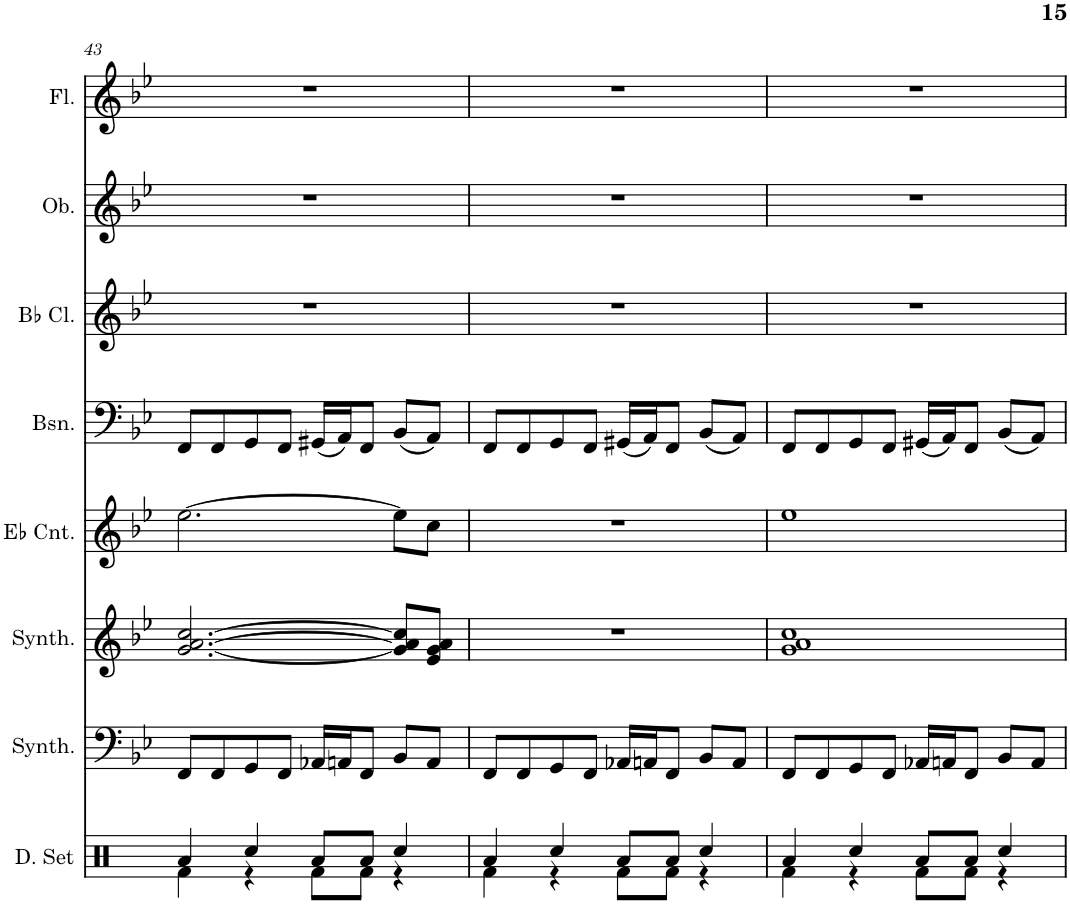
**kern	**kern	**kern	**kern	**kern	**kern	**kern	**kern
*part8	*part7	*part6	*part5	*part4	*part3	*part2	*part1
*staff8	*staff7	*staff6	*staff5	*staff4	*staff3	*staff2	*staff1
*I"Drumset, Percussion	*I"Bass Synthesizer, Synth Bass	*I"Brass Synthesizer, Brass Accomp.	*I"Eb Cornet, Trumpet	*I"Bassoon	*I"Bb Clarinet	*I"Oboe	*I"Flute
*I'D. Set	*I'Synth.	*I'Synth.	*I'Eb Cnt.	*I'Bsn.	*I'Bb Cl.	*I'Ob.	*I'Fl.
!!LO:PB:g=z
*clefX	*clefF4	*clefF4	*clefG2	*clefF4	*clefG2	*clefG2	*clefG2
*	*	*	*ITrd1c2	*	*ITrd1c2	*	*
*k[]	*k[b-e-]	*k[b-e-]	*k[b-e-]	*k[b-e-]	*k[b-e-]	*k[b-e-]	*k[b-e-]
*M4/4	*M4/4	*M4/4	*M4/4	*M4/4	*M4/4	*M4/4	*M4/4
=43	=43	=43	=43	=43	=43	=43	=43
*^	*	*	*	*	*	*	*
4Ra/	4Rf\	8FF/L	[2.g/ [2.a/ [2.cc/	[2.ee-\	8FF/L	1r	1r	1r
.	.	8FF/	.	.	8FF/	.	.	.
4Rcc/	4r	8GG/	.	.	8GG/	.	.	.
.	.	8FF/J	.	.	8FF/J	.	.	.
8Ra/L	8Rf\L	16AA-X/LL	.	.	(16GG#X/LL	.	.	.
.	.	16AAn/J	.	.	16AA/J)	.	.	.
8Ra/J	8Rf\J	8FF/J	.	.	8FF/J	.	.	.
4Rcc/	4r	8BB-/L	8g/] 8a/] 8cc/]L	8ee-\L]	(8BB-/L	.	.	.
.	.	8AA/J	8e-/ 8g/ 8a/J	8cc\J	8AA/J)	.	.	.
=44	=44	=44	=44	=44	=44	=44	=44	=44
4Ra/	4Rf\	8FF/L	1r	1r	8FF/L	1r	1r	1r
.	.	8FF/	.	.	8FF/	.	.	.
4Rcc/	4r	8GG/	.	.	8GG/	.	.	.
.	.	8FF/J	.	.	8FF/J	.	.	.
8Ra/L	8Rf\L	16AA-X/LL	.	.	(16GG#X/LL	.	.	.
.	.	16AAn/J	.	.	16AA/J)	.	.	.
8Ra/J	8Rf\J	8FF/J	.	.	8FF/J	.	.	.
4Rcc/	4r	8BB-/L	.	.	(8BB-/L	.	.	.
.	.	8AA/J	.	.	8AA/J)	.	.	.
=45	=45	=45	=45	=45	=45	=45	=45	=45
4Ra/	4Rf\	8FF/L	1g 1a 1cc	1ee-	8FF/L	1r	1r	1r
.	.	8FF/	.	.	8FF/	.	.	.
4Rcc/	4r	8GG/	.	.	8GG/	.	.	.
.	.	8FF/J	.	.	8FF/J	.	.	.
8Ra/L	8Rf\L	16AA-X/LL	.	.	(16GG#X/LL	.	.	.
.	.	16AAn/J	.	.	16AA/J)	.	.	.
8Ra/J	8Rf\J	8FF/J	.	.	8FF/J	.	.	.
4Rcc/	4r	8BB-/L	.	.	(8BB-/L	.	.	.
.	.	8AA/J	.	.	8AA/J)	.	.	.
*v	*v	*	*	*	*	*	*	*
=	=	=	=	=	=	=	=
*-	*-	*-	*-	*-	*-	*-	*-
